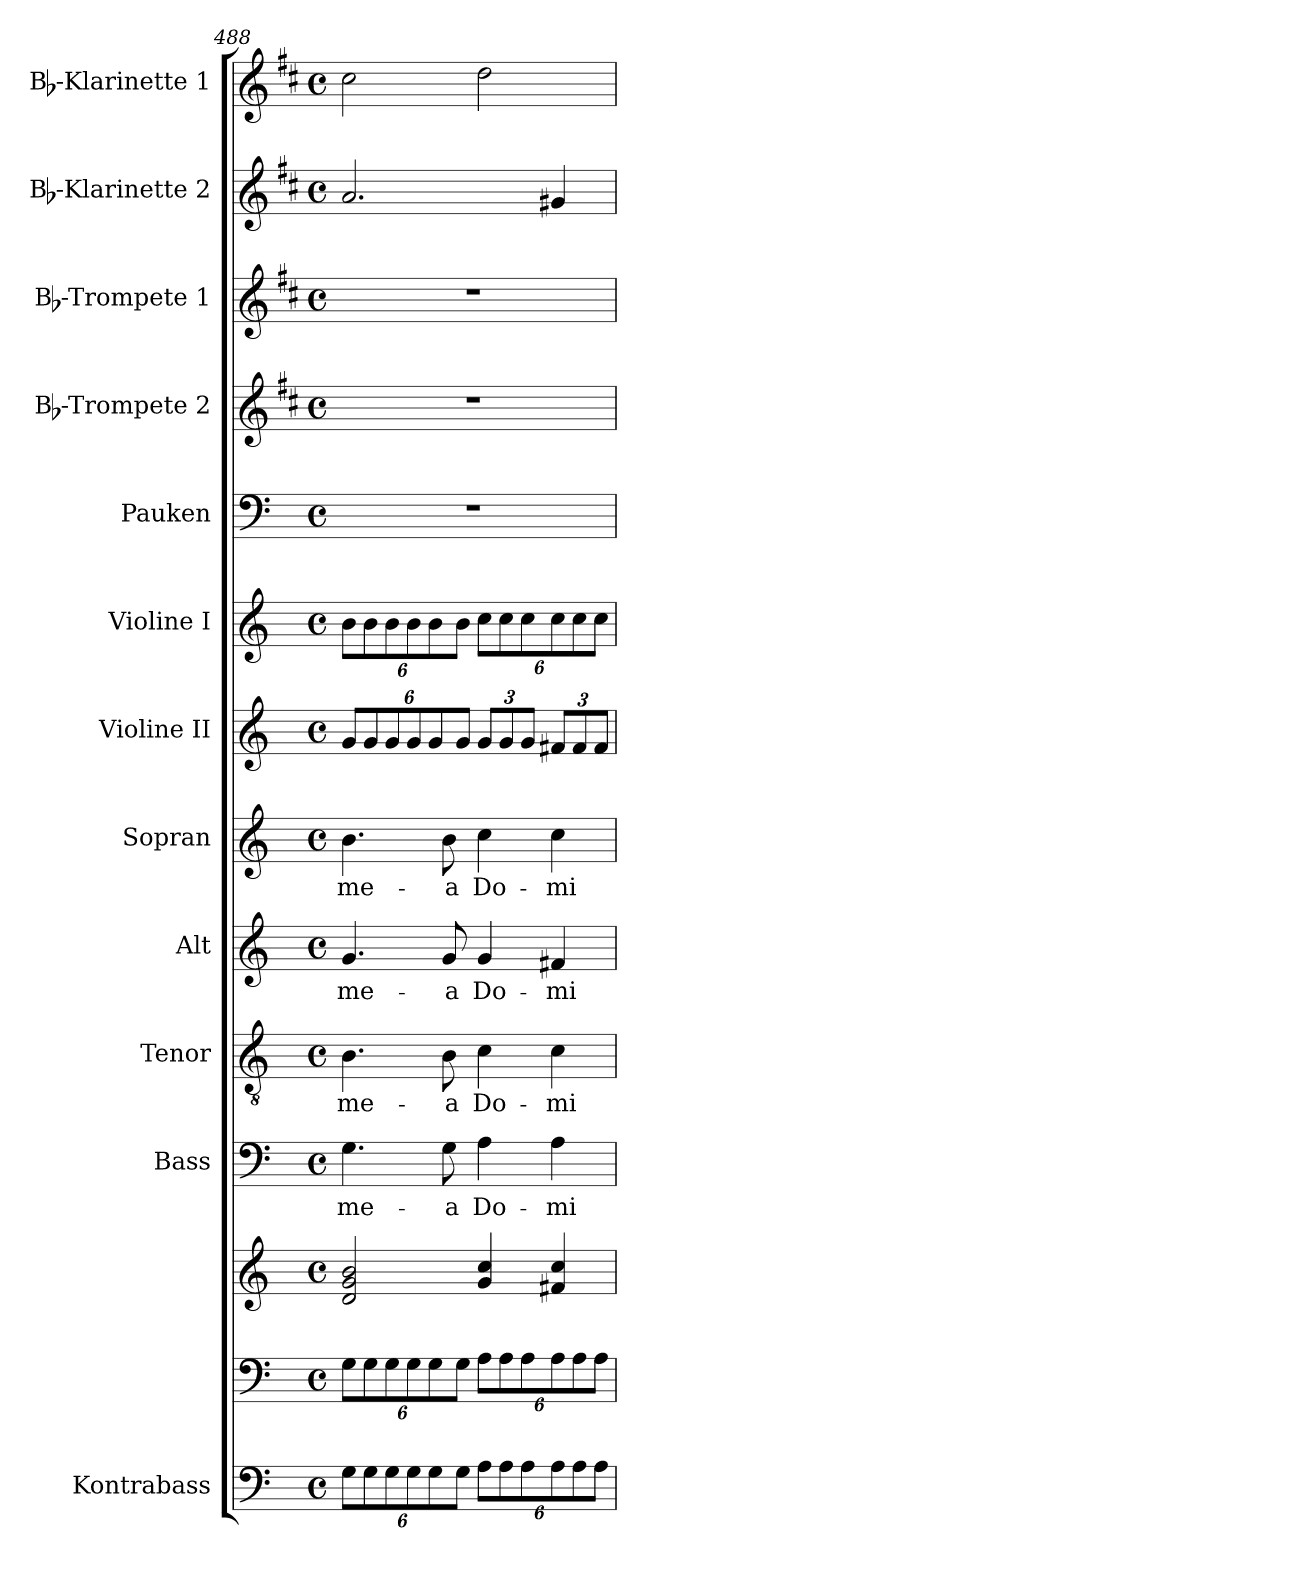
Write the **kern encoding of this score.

**kern	**kern	**kern	**kern	**text	**kern	**text	**kern	**text	**kern	**text	**kern	**kern	**kern	**kern	**kern	**kern	**kern
*part13	*part12	*part12	*part11	*part11	*part10	*part10	*part9	*part9	*part8	*part8	*part7	*part6	*part5	*part4	*part3	*part2	*part1
*staff14	*staff13	*staff12	*staff11	*staff11	*staff10	*staff10	*staff9	*staff9	*staff8	*staff8	*staff7	*staff6	*staff5	*staff4	*staff3	*staff2	*staff1
*I"Kontrabass	*	*	*I"Bass	*	*I"Tenor	*	*I"Alt	*	*I"Sopran	*	*I"Violine II	*I"Violine I	*I"Pauken	*I"Bb-Trompete 2	*I"Bb-Trompete 1	*I"Bb-Klarinette 2	*I"Bb-Klarinette 1
*I'Kb.	*	*	*I'B.	*	*I'T.	*	*I'A.	*	*I'S.	*	*I'Vl. II	*I'Vl. I	*I'Pk.	*I'Bb Trp. 2	*I'Bb Trp. 1	*I'Bb Kl. 2	*I'Bb Kl. 1
*clefF4	*clefF4	*clefG2	*clefF4	*	*clefGv2	*	*clefG2	*	*clefG2	*	*clefG2	*clefG2	*clefF4	*clefG2	*clefG2	*clefG2	*clefG2
*ITrd7c12	*	*	*	*	*	*	*	*	*	*	*	*	*	*ITrd1c2	*ITrd1c2	*ITrd1c2	*ITrd1c2
*k[]	*k[]	*k[]	*k[]	*	*k[]	*	*k[]	*	*k[]	*	*k[]	*k[]	*k[]	*k[]	*k[]	*k[]	*k[]
*C:	*C:	*C:	*C:	*	*C:	*	*C:	*	*C:	*	*C:	*C:	*C:	*C:	*C:	*C:	*C:
*M4/4	*M4/4	*M4/4	*M4/4	*	*M4/4	*	*M4/4	*	*M4/4	*	*M4/4	*M4/4	*M4/4	*M4/4	*M4/4	*M4/4	*M4/4
*met(c)	*met(c)	*met(c)	*met(c)	*	*met(c)	*	*met(c)	*	*met(c)	*	*met(c)	*met(c)	*met(c)	*met(c)	*met(c)	*met(c)	*met(c)
*Xbrackettup	*Xbrackettup	*	*	*	*	*	*	*	*	*	*	*	*	*	*	*	*
=488	=488	=488	=488	=488	=488	=488	=488	=488	=488	=488	=488	=488	=488	=488	=488	=488	=488
!	!	!	!	!LO:LY:b	!	!LO:LY:b	!	!LO:LY:b	!	!LO:LY:b	!	!	!	!	!	!	!
*	*	*	*	*	*	*	*	*	*	*	*Xbrackettup	*Xbrackettup	*	*	*	*	*
12GG\L	12G\L	2d/ 2g/ 2b/	4.G\	me-	4.B\	me-	4.g/	me-	4.b\	me-	12g/L	12b\L	1r	1r	1r	2.g/	2b\
12GG\	12G\	.	.	.	.	.	.	.	.	.	12g/	12b\	.	.	.	.	.
12GG\	12G\	.	.	.	.	.	.	.	.	.	12g/	12b\	.	.	.	.	.
12GG\	12G\	.	.	.	.	.	.	.	.	.	12g/	12b\	.	.	.	.	.
12GG\	12G\	.	.	.	.	.	.	.	.	.	12g/	12b\	.	.	.	.	.
!	!	!	!	!LO:LY:b	!	!LO:LY:b	!	!LO:LY:b	!	!LO:LY:b	!	!	!	!	!	!	!
.	.	.	8G\	-a	8B\	-a	8g/	-a	8b\	-a	.	.	.	.	.	.	.
12GG\J	12G\J	.	.	.	.	.	.	.	.	.	12g/J	12b\J	.	.	.	.	.
!	!	!	!	!LO:LY:b	!	!LO:LY:b	!	!LO:LY:b	!	!LO:LY:b	!	!	!	!	!	!	!
12AA\L	12A\L	4g/ 4cc/	4A\	Do-	4c\	Do-	4g/	Do-	4cc\	Do-	12g/L	12cc\L	.	.	.	.	2cc\
12AA\	12A\	.	.	.	.	.	.	.	.	.	12g/	12cc\	.	.	.	.	.
12AA\	12A\	.	.	.	.	.	.	.	.	.	12g/J	12cc\	.	.	.	.	.
!	!	!	!	!LO:LY:b	!	!LO:LY:b	!	!LO:LY:b	!	!LO:LY:b	!	!	!	!	!	!	!
12AA\	12A\	4f#X/ 4cc/	4A\	-mi-	4c\	-mi-	4f#X/	-mi-	4cc\	-mi-	12f#X/L	12cc\	.	.	.	4f#X/	.
12AA\	12A\	.	.	.	.	.	.	.	.	.	12f#/	12cc\	.	.	.	.	.
12AA\J	12A\J	.	.	.	.	.	.	.	.	.	12f#/J	12cc\J	.	.	.	.	.
=	=	=	=	=	=	=	=	=	=	=	=	=	=	=	=	=	=
*-	*-	*-	*-	*-	*-	*-	*-	*-	*-	*-	*-	*-	*-	*-	*-	*-	*-
